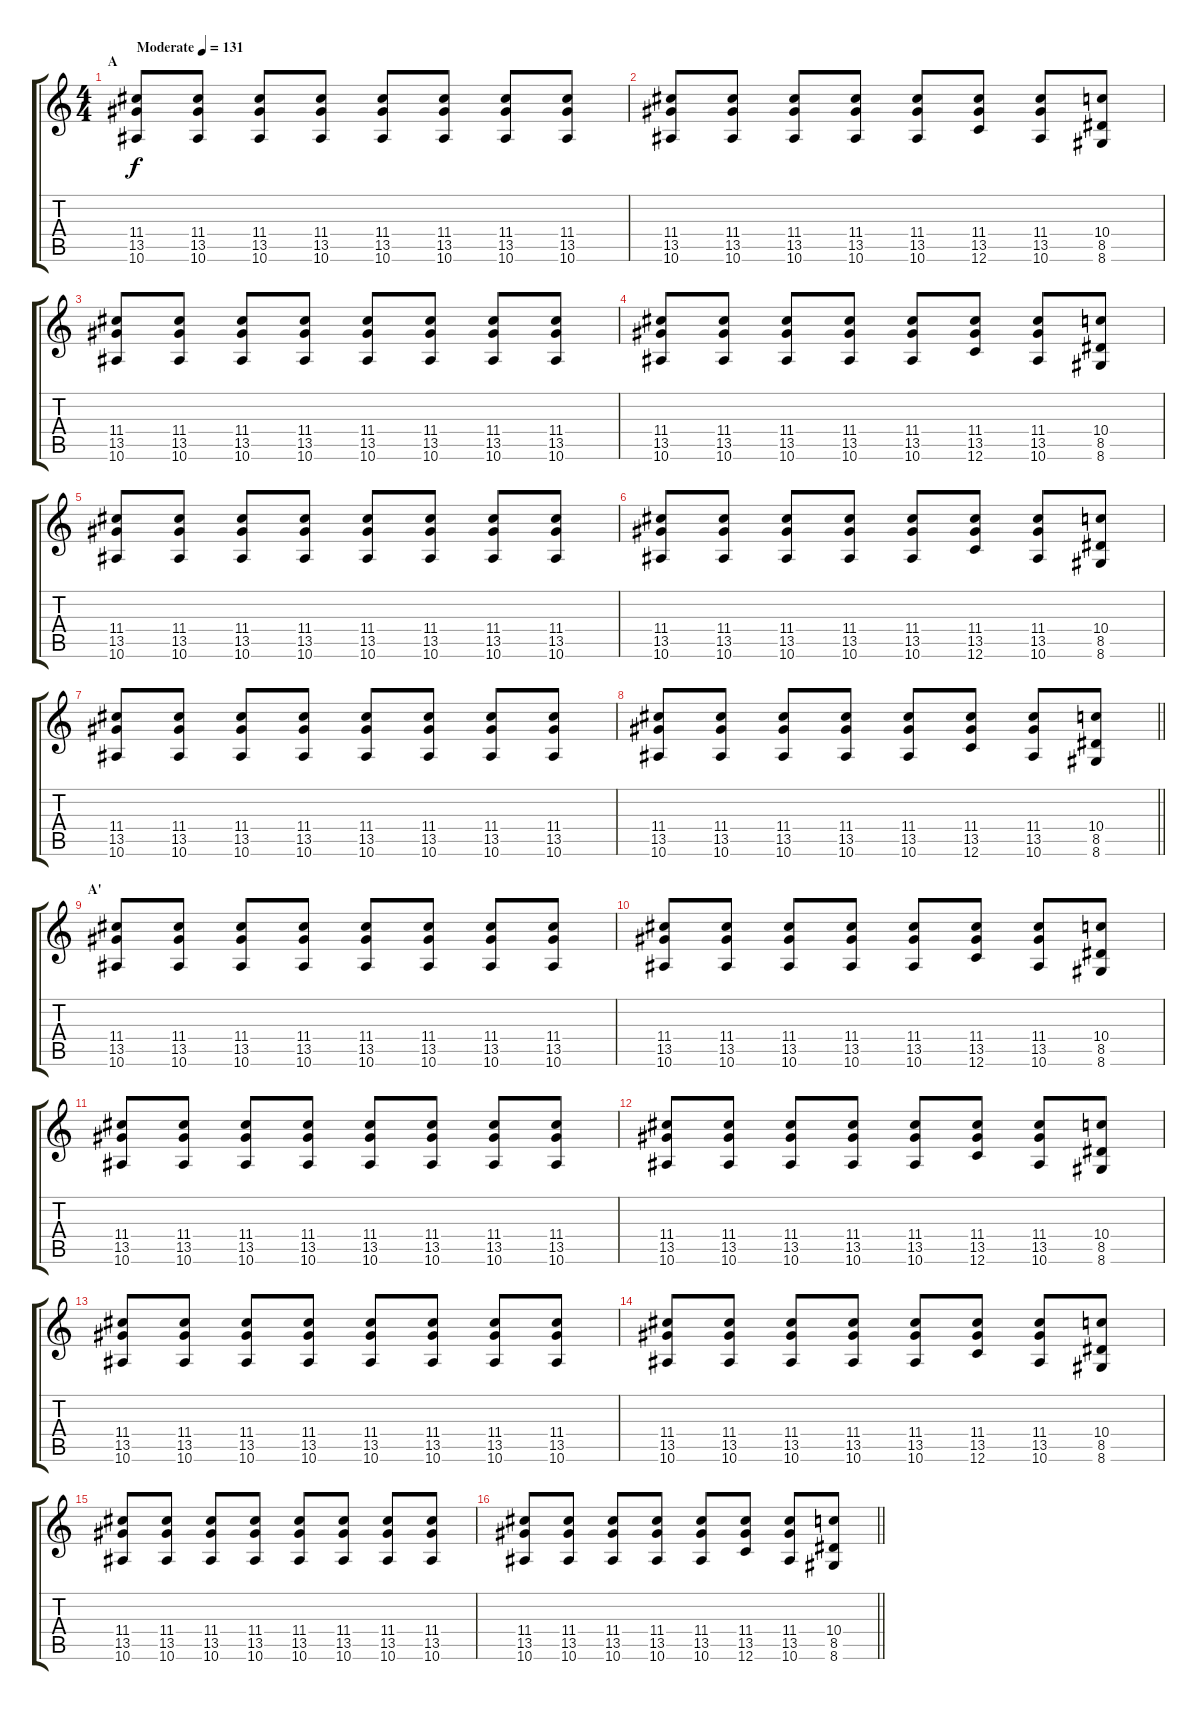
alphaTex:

\track "" {instrument overdrivenguitar}
\staff {score tabs}
\tuning (G4 E4 A3 D3 G2 C2) {hide}
\ts (4 4)
\section ("" "A")
\tempo (131 "Moderate")
\clef g2
\ks c
(11.4 13.5 10.6).8{dy f instrument overdrivenguitar} (11.4 13.5 10.6).8 (11.4 13.5 10.6).8 (11.4 13.5 10.6).8 (11.4 13.5 10.6).8 (11.4 13.5 10.6).8 (11.4 13.5 10.6).8 (11.4 13.5 10.6).8 |
(11.4 13.5 10.6).8 (11.4 13.5 10.6).8 (11.4 13.5 10.6).8 (11.4 13.5 10.6).8 (11.4 13.5 10.6).8 (11.4 13.5 12.6).8 (11.4 13.5 10.6).8 (10.4 8.5 8.6).8 |
(11.4 13.5 10.6).8 (11.4 13.5 10.6).8 (11.4 13.5 10.6).8 (11.4 13.5 10.6).8 (11.4 13.5 10.6).8 (11.4 13.5 10.6).8 (11.4 13.5 10.6).8 (11.4 13.5 10.6).8 |
(11.4 13.5 10.6).8 (11.4 13.5 10.6).8 (11.4 13.5 10.6).8 (11.4 13.5 10.6).8 (11.4 13.5 10.6).8 (11.4 13.5 12.6).8 (11.4 13.5 10.6).8 (10.4 8.5 8.6).8 |
(11.4 13.5 10.6).8 (11.4 13.5 10.6).8 (11.4 13.5 10.6).8 (11.4 13.5 10.6).8 (11.4 13.5 10.6).8 (11.4 13.5 10.6).8 (11.4 13.5 10.6).8 (11.4 13.5 10.6).8 |
(11.4 13.5 10.6).8 (11.4 13.5 10.6).8 (11.4 13.5 10.6).8 (11.4 13.5 10.6).8 (11.4 13.5 10.6).8 (11.4 13.5 12.6).8 (11.4 13.5 10.6).8 (10.4 8.5 8.6).8 |
(11.4 13.5 10.6).8 (11.4 13.5 10.6).8 (11.4 13.5 10.6).8 (11.4 13.5 10.6).8 (11.4 13.5 10.6).8 (11.4 13.5 10.6).8 (11.4 13.5 10.6).8 (11.4 13.5 10.6).8 |
\barLineRight lightlight
(11.4 13.5 10.6).8 (11.4 13.5 10.6).8 (11.4 13.5 10.6).8 (11.4 13.5 10.6).8 (11.4 13.5 10.6).8 (11.4 13.5 12.6).8 (11.4 13.5 10.6).8 (10.4 8.5 8.6).8 |
\section ("" "A'")
(11.4 13.5 10.6).8 (11.4 13.5 10.6).8 (11.4 13.5 10.6).8 (11.4 13.5 10.6).8 (11.4 13.5 10.6).8 (11.4 13.5 10.6).8 (11.4 13.5 10.6).8 (11.4 13.5 10.6).8 |
(11.4 13.5 10.6).8 (11.4 13.5 10.6).8 (11.4 13.5 10.6).8 (11.4 13.5 10.6).8 (11.4 13.5 10.6).8 (11.4 13.5 12.6).8 (11.4 13.5 10.6).8 (10.4 8.5 8.6).8 |
(11.4 13.5 10.6).8 (11.4 13.5 10.6).8 (11.4 13.5 10.6).8 (11.4 13.5 10.6).8 (11.4 13.5 10.6).8 (11.4 13.5 10.6).8 (11.4 13.5 10.6).8 (11.4 13.5 10.6).8 |
(11.4 13.5 10.6).8 (11.4 13.5 10.6).8 (11.4 13.5 10.6).8 (11.4 13.5 10.6).8 (11.4 13.5 10.6).8 (11.4 13.5 12.6).8 (11.4 13.5 10.6).8 (10.4 8.5 8.6).8 |
(11.4 13.5 10.6).8 (11.4 13.5 10.6).8 (11.4 13.5 10.6).8 (11.4 13.5 10.6).8 (11.4 13.5 10.6).8 (11.4 13.5 10.6).8 (11.4 13.5 10.6).8 (11.4 13.5 10.6).8 |
(11.4 13.5 10.6).8 (11.4 13.5 10.6).8 (11.4 13.5 10.6).8 (11.4 13.5 10.6).8 (11.4 13.5 10.6).8 (11.4 13.5 12.6).8 (11.4 13.5 10.6).8 (10.4 8.5 8.6).8 |
(11.4 13.5 10.6).8 (11.4 13.5 10.6).8 (11.4 13.5 10.6).8 (11.4 13.5 10.6).8 (11.4 13.5 10.6).8 (11.4 13.5 10.6).8 (11.4 13.5 10.6).8 (11.4 13.5 10.6).8 |
\barLineRight lightlight
(11.4 13.5 10.6).8 (11.4 13.5 10.6).8 (11.4 13.5 10.6).8 (11.4 13.5 10.6).8 (11.4 13.5 10.6).8 (11.4 13.5 12.6).8 (11.4 13.5 10.6).8 (10.4 8.5 8.6).8
